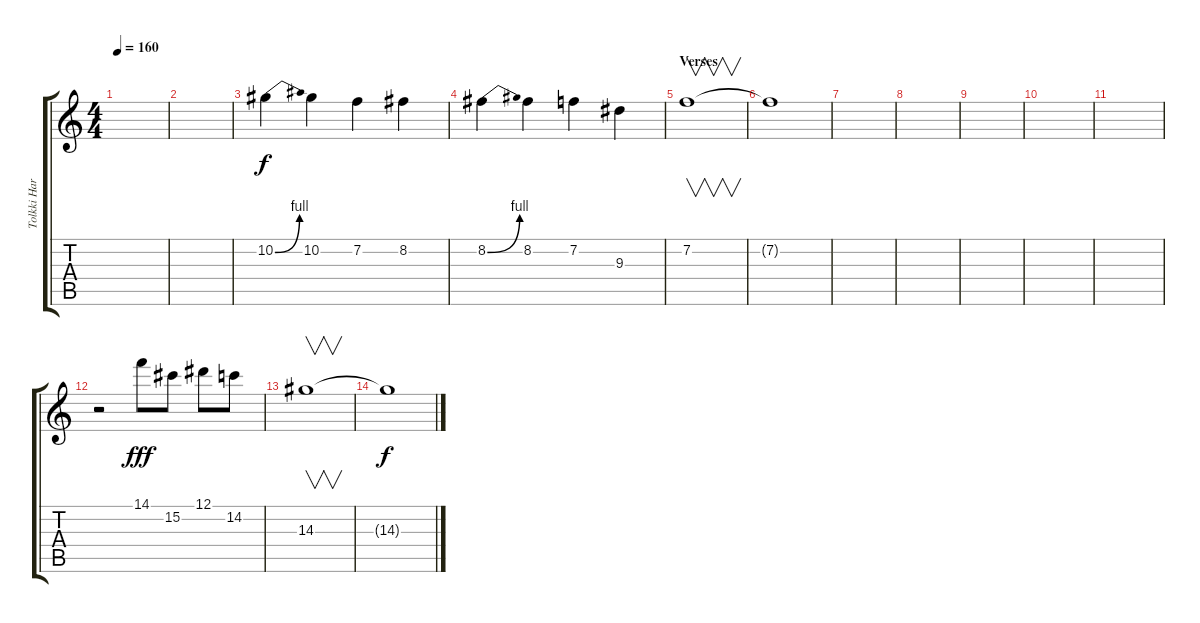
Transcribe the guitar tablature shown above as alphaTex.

\track ("Tolkki Harmony" "Tolkki Har") {instrument overdrivenguitar}
\staff {score tabs}
\tuning (Eb4 Bb3 Gb3 Db3 Ab2 Eb2) {hide}
\ts (4 4)
\tempo 160
\clef g2
\ks c
|
|
10.2{be (bend 0 0 60 4)}.4 10.2.4 7.2.4 8.2.4 |
8.2{be (bend 0 0 60 4)}.4 8.2.4 7.2.4 9.3.4 |
\section ("" "Verses")
7.2.1{v} |
7.2{t}.1{dy f} |
|
|
|
|
|
r.2 14.1.8{dy fff} 15.2.8 12.1.8 14.2.8 |
14.3.1{v} |
14.3{t}.1{dy f}
